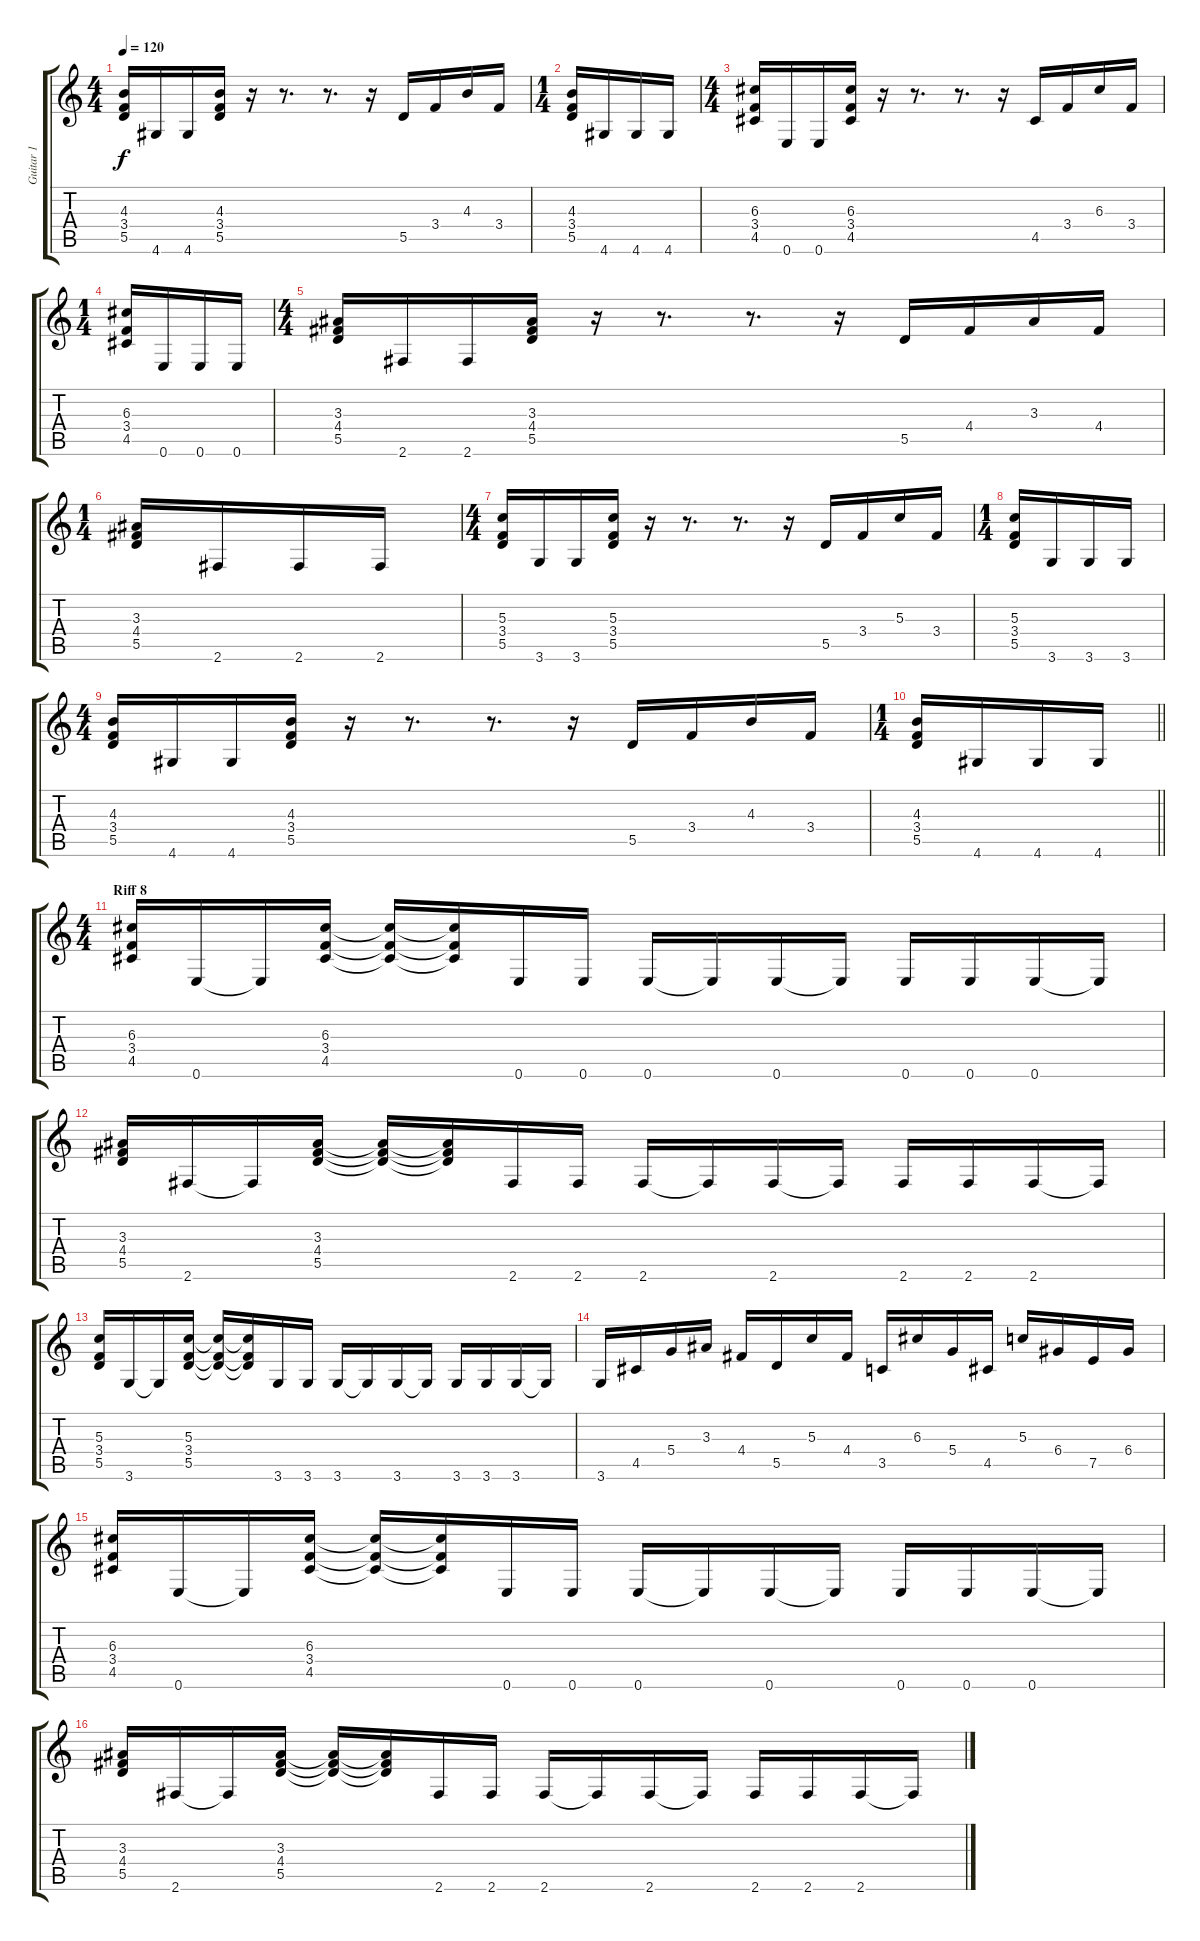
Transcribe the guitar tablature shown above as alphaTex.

\track ("Guitar 1" "Guitar 1") {instrument distortionguitar}
\staff {score tabs}
\tuning (E4 B3 G3 D3 A2 E2) {hide}
\ts (4 4)
\tempo 120
\clef g2
\ks c
(4.3 3.4 5.5).16{dy f} 4.6.16 4.6.16 (4.3 3.4 5.5).16 r.16 r.8{d} r.8{d} r.16 5.5.16 3.4.16 4.3.16 3.4.16 |
\ts (1 4)
(4.3 3.4 5.5).16 4.6.16 4.6.16 4.6.16 |
\ts (4 4)
(6.3 3.4 4.5).16 0.6.16 0.6.16 (6.3 3.4 4.5).16 r.16 r.8{d} r.8{d} r.16 4.5.16 3.4.16 6.3.16 3.4.16 |
\ts (1 4)
(6.3 3.4 4.5).16 0.6.16 0.6.16 0.6.16 |
\ts (4 4)
(3.3 4.4 5.5).16 2.6.16 2.6.16 (3.3 4.4 5.5).16 r.16 r.8{d} r.8{d} r.16 5.5.16 4.4.16 3.3.16 4.4.16 |
\ts (1 4)
(3.3 4.4 5.5).16 2.6.16 2.6.16 2.6.16 |
\ts (4 4)
(5.3 3.4 5.5).16 3.6.16 3.6.16 (5.3 3.4 5.5).16 r.16 r.8{d} r.8{d} r.16 5.5.16 3.4.16 5.3.16 3.4.16 |
\ts (1 4)
(5.3 3.4 5.5).16 3.6.16 3.6.16 3.6.16 |
\ts (4 4)
(4.3 3.4 5.5).16 4.6.16 4.6.16 (4.3 3.4 5.5).16 r.16 r.8{d} r.8{d} r.16 5.5.16 3.4.16 4.3.16 3.4.16 |
\ts (1 4)
\barLineRight lightlight
(4.3 3.4 5.5).16 4.6.16 4.6.16 4.6.16 |
\ts (4 4)
\section ("" "Riff 8")
(6.3 3.4 4.5).16 0.6.16 0.6{t}.16 (6.3 3.4 4.5).16 (6.3{t} 3.4{t} 4.5{t}).16 (6.3{t} 3.4{t} 4.5{t}).16 0.6.16 0.6.16 0.6.16 0.6{t}.16 0.6.16 0.6{t}.16 0.6.16 0.6.16 0.6.16 0.6{t}.16 |
(3.3 4.4 5.5).16 2.6.16 2.6{t}.16 (3.3 4.4 5.5).16 (3.3{t} 4.4{t} 5.5{t}).16 (3.3{t} 4.4{t} 5.5{t}).16 2.6.16 2.6.16 2.6.16 2.6{t}.16 2.6.16 2.6{t}.16 2.6.16 2.6.16 2.6.16 2.6{t}.16 |
(5.3 3.4 5.5).16 3.6.16 3.6{t}.16 (5.3 3.4 5.5).16 (5.3{t} 3.4{t} 5.5{t}).16 (5.3{t} 3.4{t} 5.5{t}).16 3.6.16 3.6.16 3.6.16 3.6{t}.16 3.6.16 3.6{t}.16 3.6.16 3.6.16 3.6.16 3.6{t}.16 |
3.6.16 4.5.16 5.4.16 3.3.16 4.4.16 5.5.16 5.3.16 4.4.16 3.5.16 6.3.16 5.4.16 4.5.16 5.3.16 6.4.16 7.5.16 6.4.16 |
(6.3 3.4 4.5).16 0.6.16 0.6{t}.16 (6.3 3.4 4.5).16 (6.3{t} 3.4{t} 4.5{t}).16 (6.3{t} 3.4{t} 4.5{t}).16 0.6.16 0.6.16 0.6.16 0.6{t}.16 0.6.16 0.6{t}.16 0.6.16 0.6.16 0.6.16 0.6{t}.16 |
(3.3 4.4 5.5).16 2.6.16 2.6{t}.16 (3.3 4.4 5.5).16 (3.3{t} 4.4{t} 5.5{t}).16 (3.3{t} 4.4{t} 5.5{t}).16 2.6.16 2.6.16 2.6.16 2.6{t}.16 2.6.16 2.6{t}.16 2.6.16 2.6.16 2.6.16 2.6{t}.16
